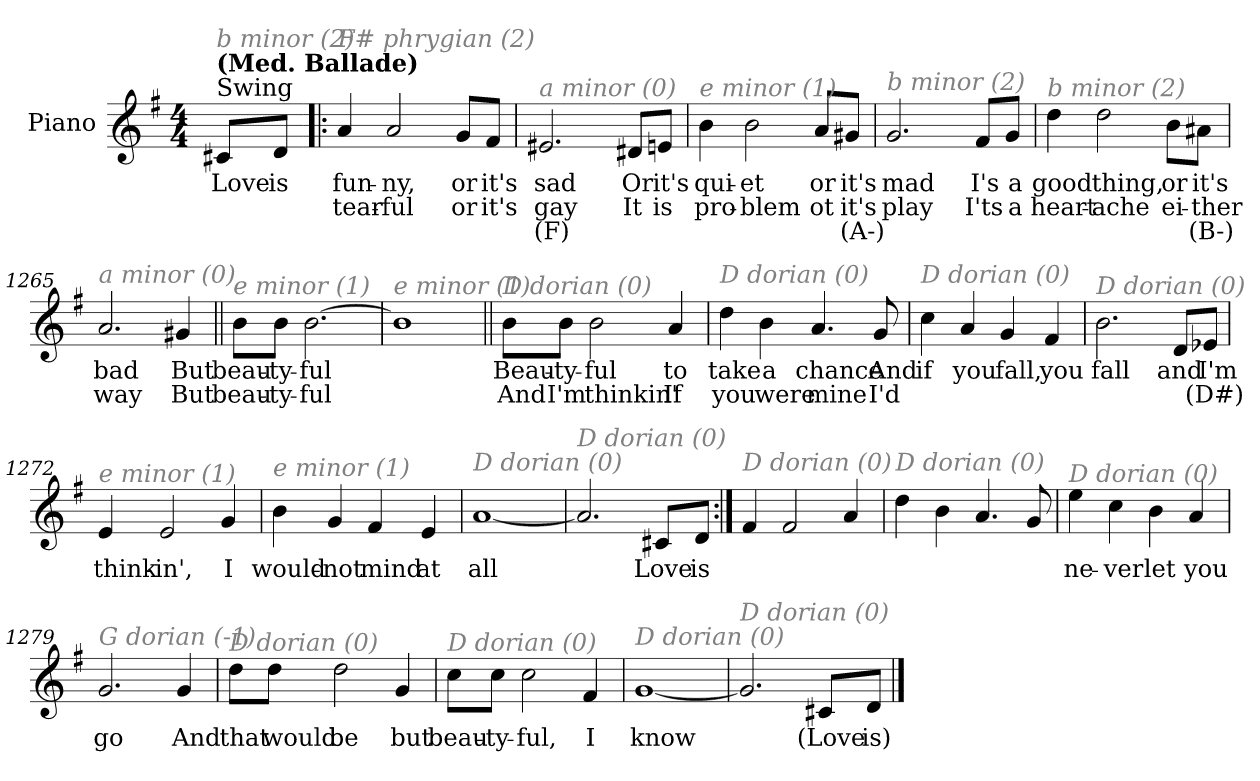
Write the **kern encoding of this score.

**kern	**text	**text	**text
*part1	*part1	*part1	*part1
*staff1	*staff1	*staff1	*staff1
*I"Piano	*	*	*
*I'Pno.	*	*	*
*clefG2	*	*	*
*k[f#]	*	*	*
*M4/4	*	*	*
=1	=1	=1	=1
!LO:TX:a:t=Swing	!	!	!
!LO:TX:a:B:t=(Med. Ballade)	!	!	!
!LO:TX:i:color=#808080:t=b minor (2)	!	!	!
!	!LO:LY:b	!	!
8c#X/L	Love	.	.
!	!LO:LY:b	!	!
8d/J	is	.	.
=1260!|:	=1260!|:	=1260!|:	=1260!|:
!LO:TX:i:color=#808080:t=F# phrygian (2)	!	!	!
!	!LO:LY:b	!LO:LY:b	!
4a/	fun-	tear-	.
!	!LO:LY:b	!LO:LY:b	!
2a/	-ny,	-ful	.
!	!LO:LY:b	!LO:LY:b	!
8g/L	or	or	.
!	!LO:LY:b	!LO:LY:b	!
8f#/J	it's	it's	.
=1261	=1261	=1261	=1261
!LO:TX:i:color=#808080:t=a minor (0)	!	!	!
!	!LO:LY:b	!LO:LY:b	!
2.e#Xi/	sad	gay	(F)
!	!LO:LY:b	!LO:LY:b	!
8d#X/L	Or	It	.
!	!LO:LY:b	!LO:LY:b	!
8e/J	it's	is	.
=1262	=1262	=1262	=1262
!LO:TX:i:color=#808080:t=e minor (1)	!	!	!
!	!LO:LY:b	!LO:LY:b	!
4b\	qui-	pro-	.
!	!LO:LY:b	!LO:LY:b	!
2b\	-et	-blem	.
!	!LO:LY:b	!LO:LY:b	!
8a/L	or	ot	.
!	!LO:LY:b	!LO:LY:b	!
8g#Xj/J	it's	it's	(A-)
!!LO:LB:g=z
=1263	=1263	=1263	=1263
!LO:TX:i:color=#808080:t=b minor (2)	!	!	!
!	!LO:LY:b	!LO:LY:b	!
2.g/	mad	play	.
!	!LO:LY:b	!LO:LY:b	!
8f#/L	I's	I'ts	.
!	!LO:LY:b	!LO:LY:b	!
8g/J	a	a	.
=1264	=1264	=1264	=1264
!LO:TX:i:color=#808080:t=b minor (2)	!	!	!
!	!LO:LY:b	!LO:LY:b	!
4dd\	good	heart-	.
!	!LO:LY:b	!LO:LY:b	!
2dd\	thing,	-ache	.
!	!LO:LY:b	!LO:LY:b	!
8b\L	or	ei-	.
!	!LO:LY:b	!LO:LY:b	!
8a#Xj\J	it's	-ther	(B-)
=1265	=1265	=1265	=1265
!LO:TX:i:color=#808080:t=a minor (0)	!	!	!
!	!LO:LY:b	!LO:LY:b	!
2.a/	bad	way	.
!	!LO:LY:b	!LO:LY:b	!
4g#X/	But	But	.
=1266||	=1266||	=1266||	=1266||
!LO:TX:i:color=#808080:t=e minor (1)	!	!	!
!	!LO:LY:b	!LO:LY:b	!
8b\L	beau-	beau-	.
!	!LO:LY:b	!LO:LY:b	!
8b\J	-ty-	-ty-	.
!	!LO:LY:b	!LO:LY:b	!
[2.b\	-ful	-ful	.
=1267	=1267	=1267	=1267
!LO:TX:i:color=#808080:t=e minor (1)	!	!	!
1b]	.	.	.
!!LO:LB:g=z
=1268||	=1268||	=1268||	=1268||
!LO:TX:i:color=#808080:t=D dorian (0)	!	!	!
!	!LO:LY:b	!LO:LY:b	!
8b\L	Beau-	And	.
!	!LO:LY:b	!LO:LY:b	!
8b\J	-ty-	I'm	.
!	!LO:LY:b	!LO:LY:b	!
2b\	-ful	thinkin'	.
!	!LO:LY:b	!LO:LY:b	!
4a/	to	If	.
=1269	=1269	=1269	=1269
!LO:TX:i:color=#808080:t=D dorian (0)	!	!	!
!	!LO:LY:b	!LO:LY:b	!
4dd\	take	you	.
!	!LO:LY:b	!LO:LY:b	!
4b\	a	were	.
!	!LO:LY:b	!LO:LY:b	!
4.a/	chance	mine	.
!	!LO:LY:b	!LO:LY:b	!
8g/	And	I'd	.
=1270	=1270	=1270	=1270
!LO:TX:i:color=#808080:t=D dorian (0)	!	!	!
!	!LO:LY:b	!	!
4cc\	if	.	.
!	!LO:LY:b	!	!
4a/	you	.	.
!	!LO:LY:b	!	!
4g/	fall,	.	.
!	!LO:LY:b	!	!
4f#/	you	.	.
=1271	=1271	=1271	=1271
!LO:TX:i:color=#808080:t=D dorian (0)	!	!	!
!	!LO:LY:b	!	!
2.b\	fall	.	.
!	!LO:LY:b	!	!
8d/L	and	.	.
!	!LO:LY:b	!	!
8e-Xj/J	I'm	(D#)	.
!!LO:LB:g=z
=1272	=1272	=1272	=1272
!LO:TX:i:color=#808080:t=e minor (1)	!	!	!
!	!LO:LY:b	!	!
4e/	think-	.	.
!	!LO:LY:b	!	!
2e/	-in',	.	.
!	!LO:LY:b	!	!
4g/	I	.	.
=1273	=1273	=1273	=1273
!LO:TX:i:color=#808080:t=e minor (1)	!	!	!
!	!LO:LY:b	!	!
4b\	would-	.	.
!	!LO:LY:b	!	!
4g/	-not	.	.
!	!LO:LY:b	!	!
4f#/	mind	.	.
!	!LO:LY:b	!	!
4e/	at	.	.
=1274	=1274	=1274	=1274
!LO:TX:i:color=#808080:t=D dorian (0)	!	!	!
!	!LO:LY:b	!	!
[1a	all	.	.
=1275	=1275	=1275	=1275
!LO:TX:i:color=#808080:t=D dorian (0)	!	!	!
2.a/]	.	.	.
!	!LO:LY:b	!	!
8c#X/L	Love	.	.
!	!LO:LY:b	!	!
8d/J	is	.	.
!!LO:LB:g=z
=1276:|!	=1276:|!	=1276:|!	=1276:|!
!LO:TX:i:color=#808080:t=D dorian (0)	!	!	!
4f#/	.	.	.
2f#/	.	.	.
4a/	.	.	.
=1277	=1277	=1277	=1277
!LO:TX:i:color=#808080:t=D dorian (0)	!	!	!
4dd\	.	.	.
4b\	.	.	.
4.a/	.	.	.
8g/	.	.	.
=1278	=1278	=1278	=1278
!LO:TX:i:color=#808080:t=D dorian (0)	!	!	!
!	!LO:LY:b	!	!
4ee\	ne-	.	.
!	!LO:LY:b	!	!
4cc\	-ver	.	.
!	!LO:LY:b	!	!
4b\	let	.	.
!	!LO:LY:b	!	!
4a/	you	.	.
=1279	=1279	=1279	=1279
!LO:TX:i:color=#808080:t=G dorian (-1)	!	!	!
!	!LO:LY:b	!	!
2.g/	go	.	.
!	!LO:LY:b	!	!
4g/	And	.	.
!!LO:LB:g=z
=1280	=1280	=1280	=1280
!LO:TX:i:color=#808080:t=D dorian (0)	!	!	!
!	!LO:LY:b	!	!
8dd\L	that	.	.
!	!LO:LY:b	!	!
8dd\J	would	.	.
!	!LO:LY:b	!	!
2dd\	be	.	.
!	!LO:LY:b	!	!
4g/	but	.	.
=1281	=1281	=1281	=1281
!LO:TX:i:color=#808080:t=D dorian (0)	!	!	!
!	!LO:LY:b	!	!
8cc\L	beau-	.	.
!	!LO:LY:b	!	!
8cc\J	-ty-	.	.
!	!LO:LY:b	!	!
2cc\	-ful,	.	.
!	!LO:LY:b	!	!
4f#/	I	.	.
=1282	=1282	=1282	=1282
!LO:TX:i:color=#808080:t=D dorian (0)	!	!	!
!	!LO:LY:b	!	!
[1g	know	.	.
=1283	=1283	=1283	=1283
!LO:TX:i:color=#808080:t=D dorian (0)	!	!	!
2.g/]	.	.	.
!	!LO:LY:b	!	!
8c#X/L	(Love	.	.
!	!LO:LY:b	!	!
8d/J	is)	.	.
==	==	==	==
*-	*-	*-	*-
